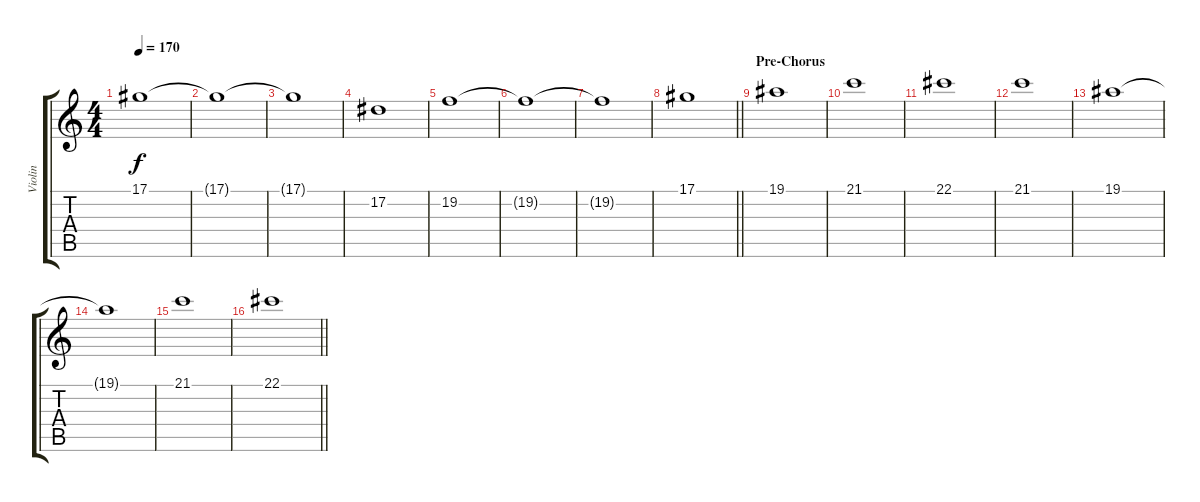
\track ("Violin" "Violin") {instrument violin}
\staff {score tabs}
\tuning (Eb4 Bb3 Gb3 Db3 Ab2 Db2) {hide}
\ts (4 4)
\tempo 170
\clef g2
\ks c
17.1{t}.1{dy f} |
17.1{t}.1 |
17.1{t}.1 |
17.2.1 |
19.2.1 |
19.2{t}.1 |
19.2{t}.1 |
\barLineRight lightlight
17.1.1 |
\section ("" "Pre-Chorus")
19.1.1 |
21.1.1 |
22.1.1 |
21.1.1 |
19.1.1 |
19.1{t}.1 |
21.1.1 |
\barLineRight lightlight
22.1.1
